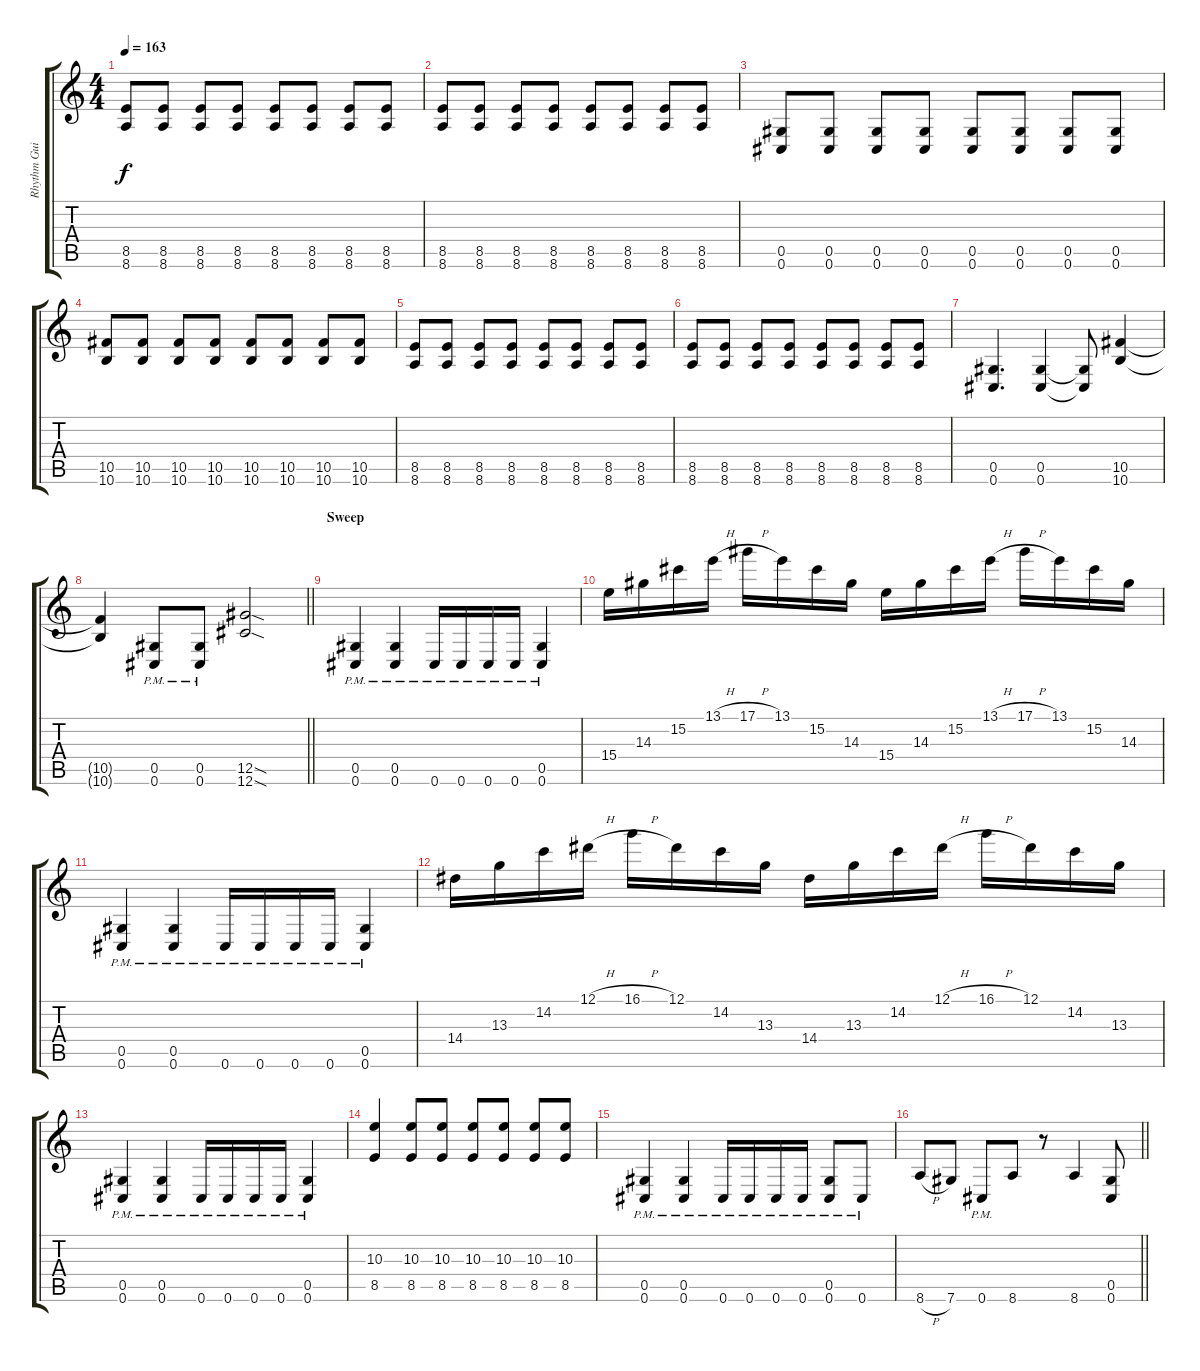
\track ("Rhythm Guitar" "Rhythm Gui") {instrument distortionguitar}
\staff {score tabs}
\tuning (Eb4 Bb3 Gb3 Db3 Ab2 Db2) {hide}
\ts (4 4)
\section ("" "")
\tempo 163
\clef g2
\ks c
(8.5 8.6).8{dy f} (8.5 8.6).8 (8.5 8.6).8 (8.5 8.6).8 (8.5 8.6).8 (8.5 8.6).8 (8.5 8.6).8 (8.5 8.6).8 |
(8.5 8.6).8 (8.5 8.6).8 (8.5 8.6).8 (8.5 8.6).8 (8.5 8.6).8 (8.5 8.6).8 (8.5 8.6).8 (8.5 8.6).8 |
(0.5 0.6).8 (0.5 0.6).8 (0.5 0.6).8 (0.5 0.6).8 (0.5 0.6).8 (0.5 0.6).8 (0.5 0.6).8 (0.5 0.6).8 |
(10.5 10.6).8 (10.5 10.6).8 (10.5 10.6).8 (10.5 10.6).8 (10.5 10.6).8 (10.5 10.6).8 (10.5 10.6).8 (10.5 10.6).8 |
(8.5 8.6).8 (8.5 8.6).8 (8.5 8.6).8 (8.5 8.6).8 (8.5 8.6).8 (8.5 8.6).8 (8.5 8.6).8 (8.5 8.6).8 |
(8.5 8.6).8 (8.5 8.6).8 (8.5 8.6).8 (8.5 8.6).8 (8.5 8.6).8 (8.5 8.6).8 (8.5 8.6).8 (8.5 8.6).8 |
(0.5 0.6).4{d} (0.5 0.6).4 (0.5{t} 0.6{t}).8 (10.5 10.6).4 |
\barLineRight lightlight
(10.5{t} 10.6{t}).4 (0.5{pm} 0.6{pm}).8 (0.5{pm} 0.6{pm}).8 (12.5{sod} 12.6{sod}).2 |
\section ("" "Sweep")
(0.5{pm} 0.6{pm}).4 (0.5{pm} 0.6{pm}).4 0.6{pm}.16 0.6{pm}.16 0.6{pm}.16 0.6{pm}.16 (0.5{pm} 0.6{pm}).4 |
15.4.16 14.3.16 15.2.16 13.1{h}.16 17.1{h}.16 13.1.16 15.2.16 14.3.16 15.4.16 14.3.16 15.2.16 13.1{h}.16 17.1{h}.16 13.1.16 15.2.16 14.3.16 |
(0.5{pm} 0.6{pm}).4 (0.5{pm} 0.6{pm}).4 0.6{pm}.16 0.6{pm}.16 0.6{pm}.16 0.6{pm}.16 (0.5{pm} 0.6{pm}).4 |
14.4.16 13.3.16 14.2.16 12.1{h}.16 16.1{h}.16 12.1.16 14.2.16 13.3.16 14.4.16 13.3.16 14.2.16 12.1{h}.16 16.1{h}.16 12.1.16 14.2.16 13.3.16 |
(0.5{pm} 0.6{pm}).4 (0.5{pm} 0.6{pm}).4 0.6{pm}.16 0.6{pm}.16 0.6{pm}.16 0.6{pm}.16 (0.5{pm} 0.6{pm}).4 |
(10.3 8.5).4 (10.3 8.5).8 (10.3 8.5).8 (10.3 8.5).8 (10.3 8.5).8 (10.3 8.5).8 (10.3 8.5).8 |
(0.5{pm} 0.6{pm}).4 (0.5{pm} 0.6{pm}).4 0.6{pm}.16 0.6{pm}.16 0.6{pm}.16 0.6{pm}.16 (0.5{pm} 0.6{pm}).8 0.6{pm}.8 |
\barLineRight lightlight
8.6{h}.8 7.6.8 0.6{pm}.8 8.6.8 r.8 8.6.4 (0.5 0.6).8
